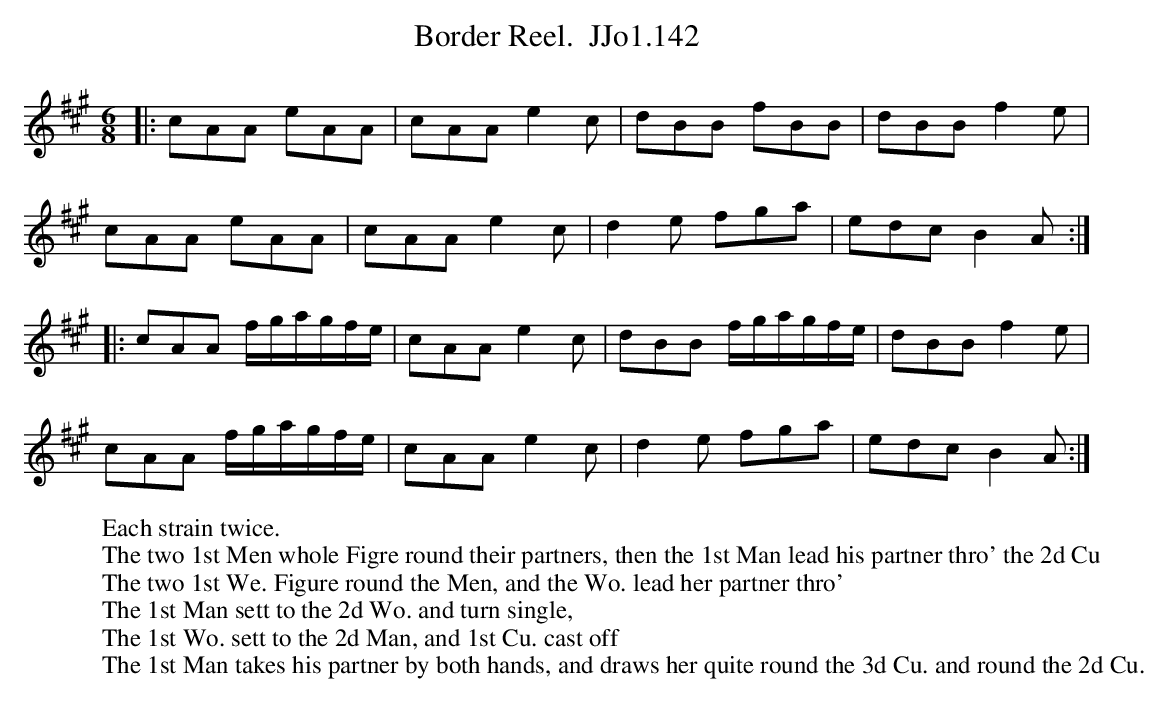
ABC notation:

X:1
T:Border Reel.  JJo1.142
M:6/8
L:1/8
K:A
|: cAA eAA | cAA e2c | dBB fBB | dBB f2e |
cAA eAA | cAA e2c | d2e fga | edc B2A :|
|: cAA f/g/a/g/f/e/ | cAA e2c | dBB f/g/a/g/f/e/ | dBB f2e |
cAA f/g/a/g/f/e/ | cAA e2c | d2e fga | edc B2A :|
W:Each strain twice.
W:The two 1st Men whole Figre round their partners, then the 1st Man lead his partner thro' the 2d Cu
W:The two 1st We. Figure round the Men, and the Wo. lead her partner thro'
W:The 1st Man sett to the 2d Wo. and turn single,
W:The 1st Wo. sett to the 2d Man, and 1st Cu. cast off
W:The 1st Man takes his partner by both hands, and draws her quite round the 3d Cu. and round the 2d Cu.
